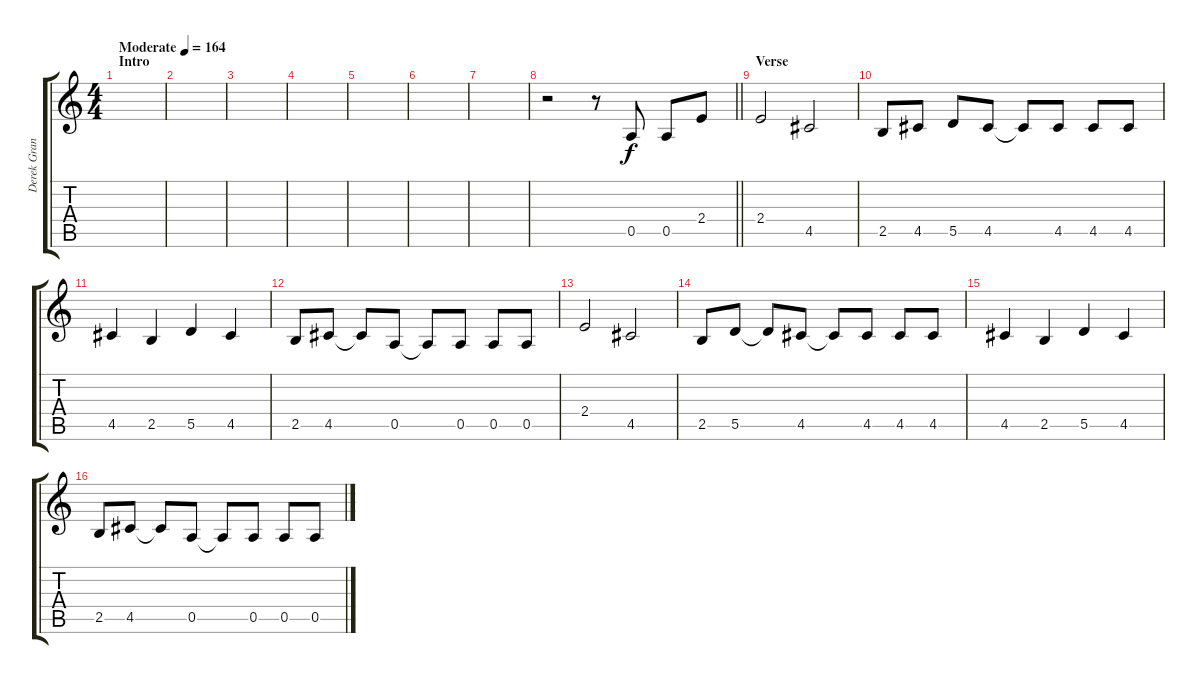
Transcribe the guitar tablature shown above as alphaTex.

\track ("Derek Grant - Vocals" "Derek Gran") {instrument distortionguitar}
\staff {score tabs}
\tuning (E4 B3 G3 D3 A2 E2) {hide}
\ts (4 4)
\section ("" "Intro")
\tempo (164 "Moderate")
\clef g2
\ks c
|
|
|
|
|
|
|
\barLineRight lightlight
r.2 r.8 0.5.8 0.5.8 2.4.8 |
\section ("" "Verse")
2.4.2 4.5.2 |
2.5.8 4.5.8 5.5.8 4.5.8 4.5{t}.8 4.5.8 4.5.8 4.5.8 |
4.5.4 2.5.4 5.5.4 4.5.4 |
2.5.8 4.5.8 4.5{t}.8 0.5.8 0.5{t}.8 0.5.8 0.5.8 0.5.8 |
2.4.2 4.5.2 |
2.5.8 5.5.8 5.5{t}.8 4.5.8 4.5{t}.8 4.5.8 4.5.8 4.5.8 |
4.5.4 2.5.4 5.5.4 4.5.4 |
2.5.8 4.5.8 4.5{t}.8 0.5.8 0.5{t}.8 0.5.8 0.5.8 0.5.8
